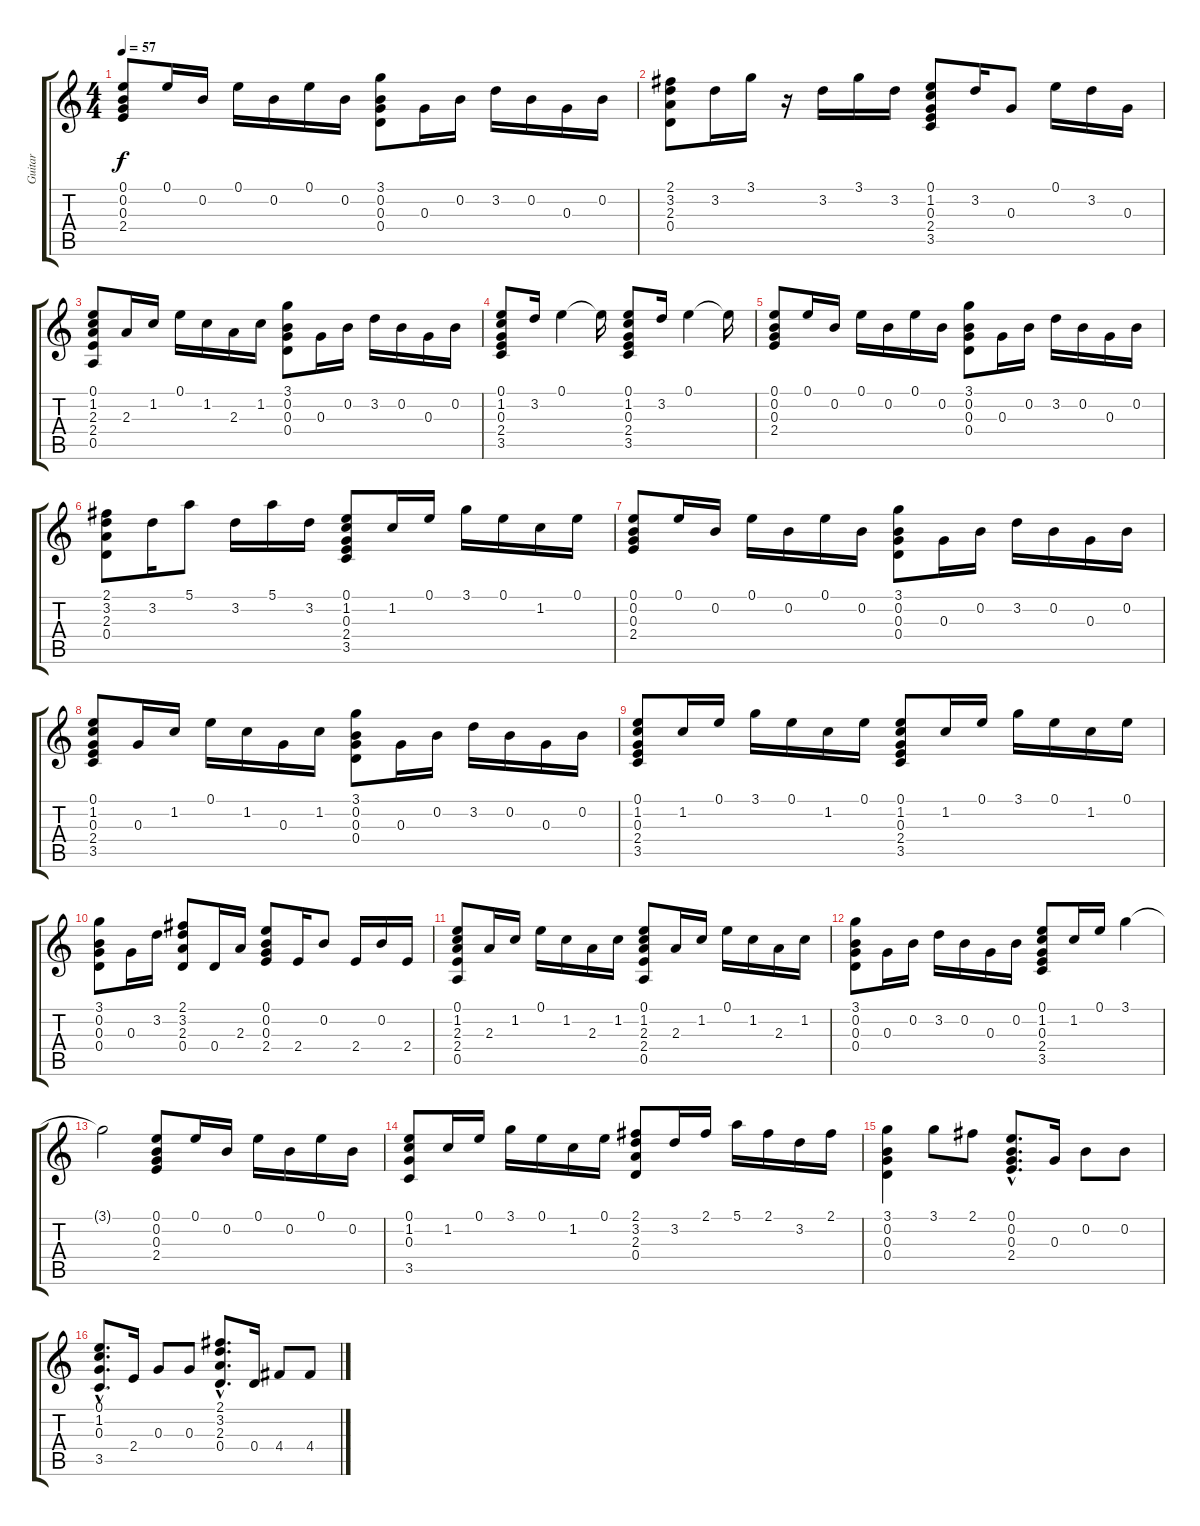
\track ("Guitar" "Guitar") {instrument acousticguitarsteel}
\staff {score tabs}
\tuning (E4 B3 G3 D3 A2 E2) {hide}
\ts (4 4)
\tempo 57
\clef g2
\ks c
(0.1 0.2 0.3 2.4).8{dy f instrument acousticguitarsteel} 0.1.16 0.2.16 0.1.16 0.2.16 0.1.16 0.2.16 (3.1 0.2 0.3 0.4).8 0.3.16 0.2.16 3.2.16 0.2.16 0.3.16 0.2.16 |
(2.1 3.2 2.3 0.4).8 3.2.16 3.1.16 r.16 3.2.16 3.1.16 3.2.16 (0.1 1.2 0.3 2.4 3.5).8 3.2.16 0.3.8 0.1.16 3.2.16 0.3.16 |
(0.1 1.2 2.3 2.4 0.5).8 2.3.16 1.2.16 0.1.16 1.2.16 2.3.16 1.2.16 (3.1 0.2 0.3 0.4).8 0.3.16 0.2.16 3.2.16 0.2.16 0.3.16 0.2.16 |
(0.1 1.2 0.3 2.4 3.5).8 3.2.16 0.1.4 0.1{t}.16 (0.1 1.2 0.3 2.4 3.5).8 3.2.16 0.1.4 0.1{t}.16 |
(0.1 0.2 0.3 2.4).8 0.1.16 0.2.16 0.1.16 0.2.16 0.1.16 0.2.16 (3.1 0.2 0.3 0.4).8 0.3.16 0.2.16 3.2.16 0.2.16 0.3.16 0.2.16 |
(2.1 3.2 2.3 0.4).8 3.2.16 5.1.8 3.2.16 5.1.16 3.2.16 (0.1 1.2 0.3 2.4 3.5).8 1.2.16 0.1.16 3.1.16 0.1.16 1.2.16 0.1.16 |
(0.1 0.2 0.3 2.4).8 0.1.16 0.2.16 0.1.16 0.2.16 0.1.16 0.2.16 (3.1 0.2 0.3 0.4).8 0.3.16 0.2.16 3.2.16 0.2.16 0.3.16 0.2.16 |
(0.1 1.2 0.3 2.4 3.5).8 0.3.16 1.2.16 0.1.16 1.2.16 0.3.16 1.2.16 (3.1 0.2 0.3 0.4).8 0.3.16 0.2.16 3.2.16 0.2.16 0.3.16 0.2.16 |
(0.1 1.2 0.3 2.4 3.5).8 1.2.16 0.1.16 3.1.16 0.1.16 1.2.16 0.1.16 (0.1 1.2 0.3 2.4 3.5).8 1.2.16 0.1.16 3.1.16 0.1.16 1.2.16 0.1.16 |
(3.1 0.2 0.3 0.4).8 0.3.16 3.2.16 (2.1 3.2 2.3 0.4).8 0.4.16 2.3.16 (0.1 0.2 0.3 2.4).8 2.4.16 0.2.8 2.4.16 0.2.16 2.4.16 |
(0.1 1.2 2.3 2.4 0.5).8 2.3.16 1.2.16 0.1.16 1.2.16 2.3.16 1.2.16 (0.1 1.2 2.3 2.4 0.5).8 2.3.16 1.2.16 0.1.16 1.2.16 2.3.16 1.2.16 |
(3.1 0.2 0.3 0.4).8 0.3.16 0.2.16 3.2.16 0.2.16 0.3.16 0.2.16 (0.1 1.2 0.3 2.4 3.5).8 1.2.16 0.1.16 3.1.4 |
3.1{t}.2 (0.1 0.2 0.3 2.4).8 0.1.16 0.2.16 0.1.16 0.2.16 0.1.16 0.2.16 |
(0.1 1.2 0.3 3.5).8 1.2.16 0.1.16 3.1.16 0.1.16 1.2.16 0.1.16 (2.1 3.2 2.3 0.4).8 3.2.16 2.1.16 5.1.16 2.1.16 3.2.16 2.1.16 |
(3.1 0.2 0.3 0.4).4 3.1.8 2.1.8 (0.1{hac} 0.2{hac} 0.3{hac} 2.4{hac}).8{d} 0.3.16 0.2.8 0.2.8 |
(0.1{hac} 1.2{hac} 0.3{hac} 3.5{hac}).8{d} 2.4.16 0.3.8 0.3.8 (2.1{hac} 3.2{hac} 2.3{hac} 0.4{hac}).8{d} 0.4.16 4.4.8 4.4.8
